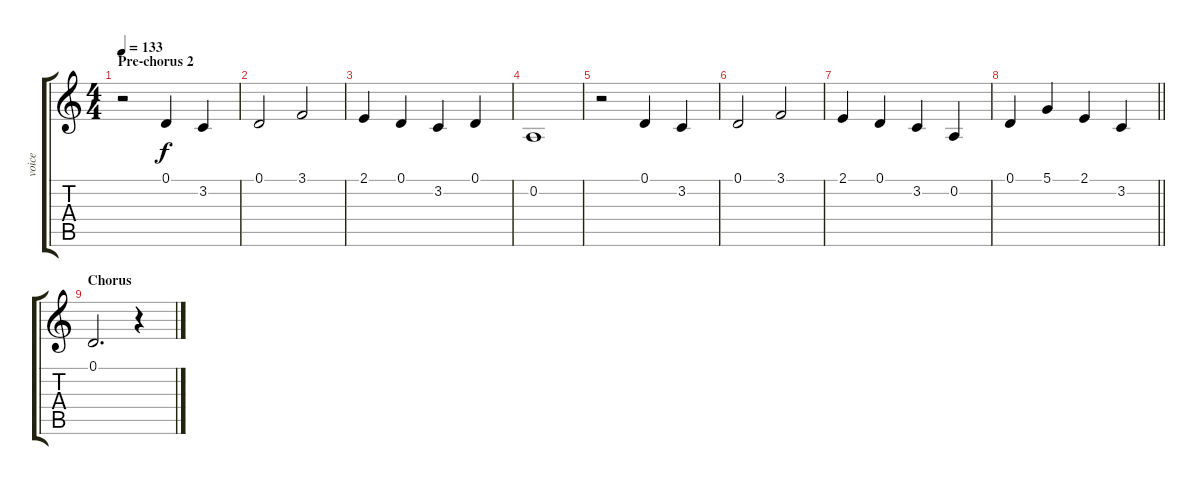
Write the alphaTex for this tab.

\track ("voice" "voice") {instrument cello}
\staff {score tabs}
\tuning (D4 A3 F3 C3 G2 D2) {hide}
\ts (4 4)
\section ("" "Pre-chorus 2")
\tempo 133
\clef g2
\ks c
r.2{dy f} 0.1.4 3.2.4 |
0.1.2 3.1.2 |
2.1.4 0.1.4 3.2.4 0.1.4 |
0.2.1 |
r.2 0.1.4 3.2.4 |
0.1.2 3.1.2 |
2.1.4 0.1.4 3.2.4 0.2.4 |
\barLineRight lightlight
0.1.4 5.1.4 2.1.4 3.2.4 |
\section ("" "Chorus")
0.1.2{d} r.4
